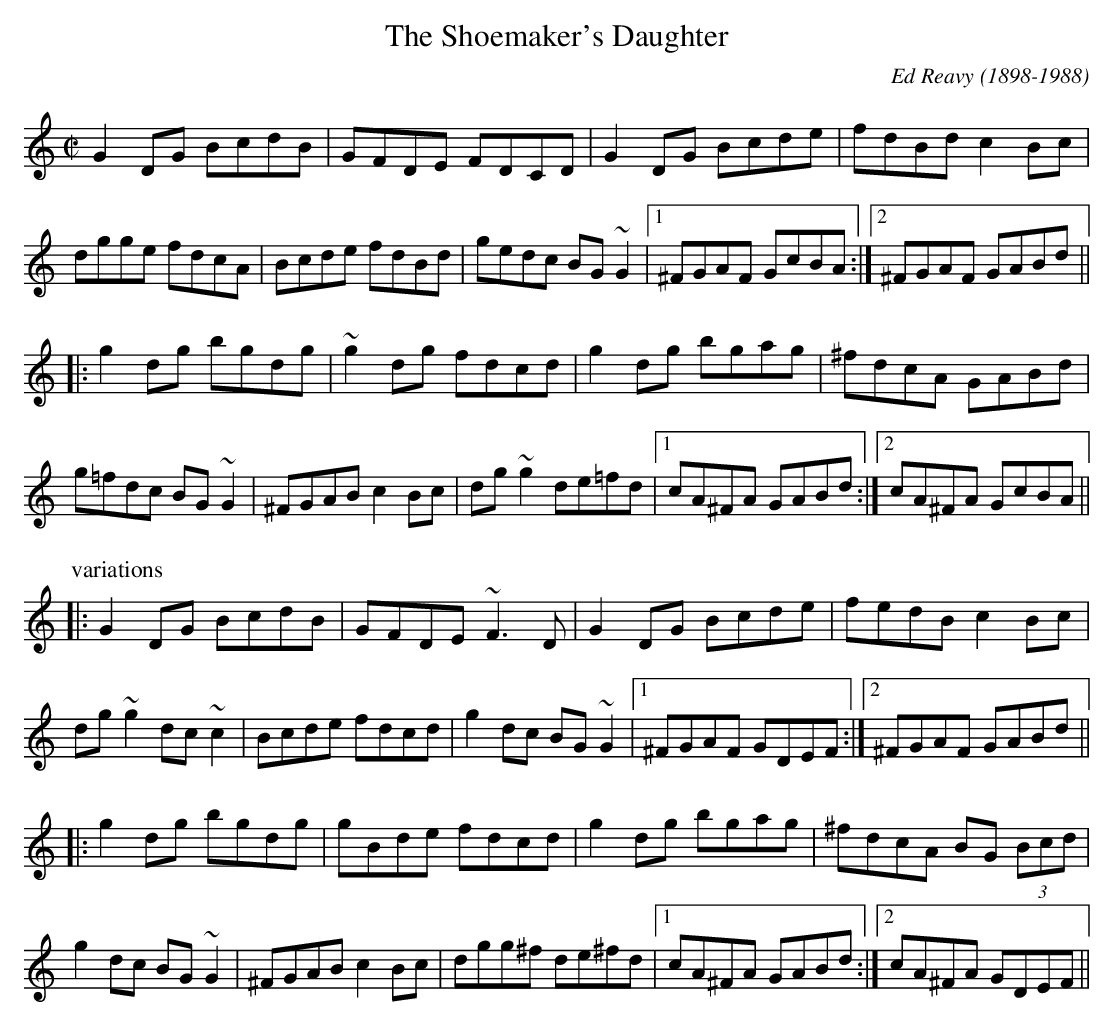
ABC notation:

X:1
T:Shoemaker's Daughter, The
C:Ed Reavy (1898-1988)
M:C|
K:Gmix
G2DG BcdB | GFDE FDCD | G2DG Bcde | fdBd c2Bc |
dgge fdcA | Bcde fdBd | gedc BG~G2 |1 ^FGAF GcBA :|2 ^FGAF GABd ||
|: g2dg bgdg | ~g2dg fdcd | g2dg bgag | ^fdcA GABd |
g=fdc BG~G2 | ^FGAB c2Bc | dg~g2 de=fd |1 cA^FA GABd :|2 cA^FA GcBA ||
P:variations
|: G2DG BcdB | GFDE ~F3D | G2DG Bcde | fedB c2Bc |
dg~g2 dc~c2 | Bcde fdcd | g2dc BG~G2 |1 ^FGAF GDEF :|2 ^FGAF GABd ||
|: g2dg bgdg | gBde fdcd | g2dg bgag | ^fdcA BG (3Bcd |
g2dc BG~G2 | ^FGAB c2Bc | dgg^f de^fd |1 cA^FA GABd :|2 cA^FA GDEF ||
